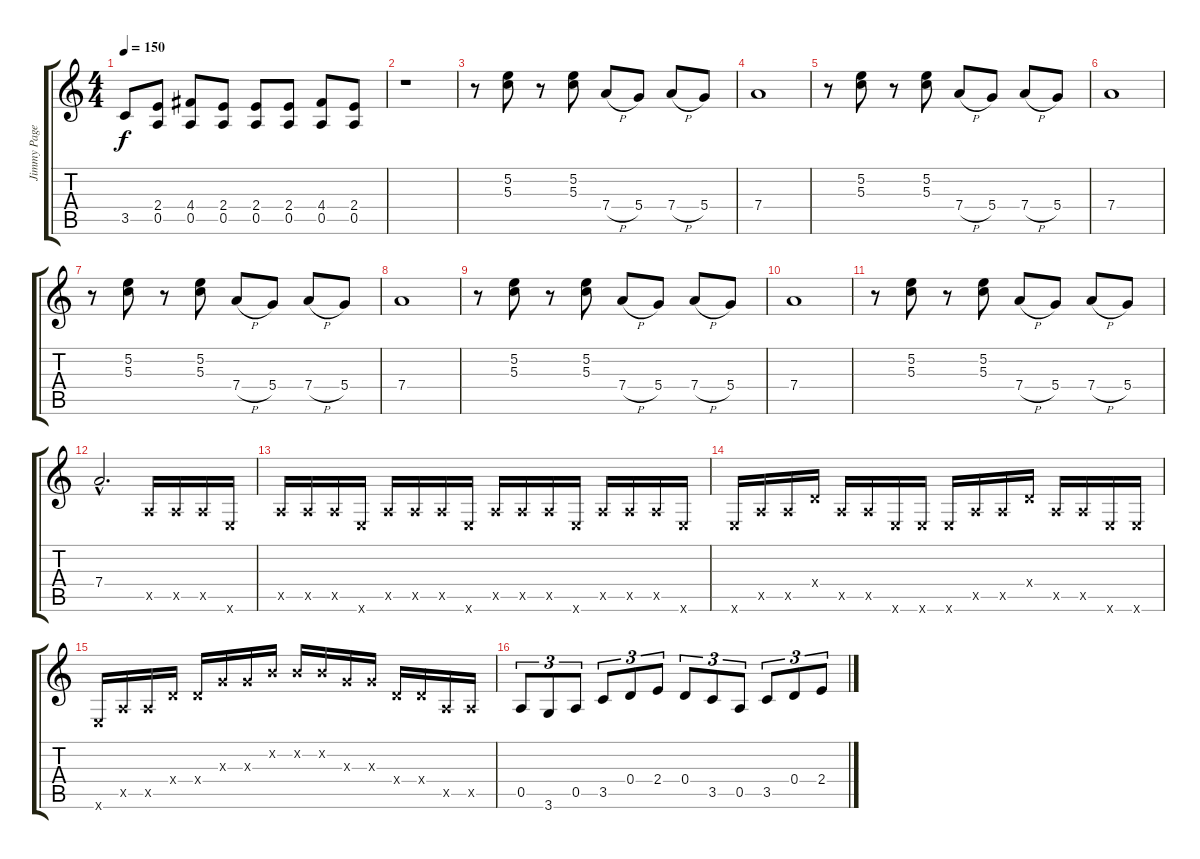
\track ("Jimmy Page" "Jimmy Page") {instrument overdrivenguitar}
\staff {score tabs}
\tuning (E4 B3 G3 D3 A2 E2) {hide}
\ts (4 4)
\tempo 150
\clef g2
\ks c
3.5{t}.8{dy f} (2.4 0.5).8 (4.4 0.5).8 (2.4 0.5).8 (2.4 0.5).8 (2.4 0.5).8 (4.4 0.5).8 (2.4 0.5).8 |
r.1 |
r.8 (5.2 5.3).8 r.8 (5.2 5.3).8 7.4{h}.8 5.4.8 7.4{h}.8 5.4.8 |
7.4.1 |
r.8 (5.2 5.3).8 r.8 (5.2 5.3).8 7.4{h}.8 5.4.8 7.4{h}.8 5.4.8 |
7.4.1 |
r.8 (5.2 5.3).8 r.8 (5.2 5.3).8 7.4{h}.8 5.4.8 7.4{h}.8 5.4.8 |
7.4.1 |
r.8 (5.2 5.3).8 r.8 (5.2 5.3).8 7.4{h}.8 5.4.8 7.4{h}.8 5.4.8 |
7.4.1 |
r.8 (5.2 5.3).8 r.8 (5.2 5.3).8 7.4{h}.8 5.4.8 7.4{h}.8 5.4.8 |
7.4{hac}.2{d} 0.5{x}.16 0.5{x}.16 0.5{x}.16 0.6{x}.16 |
0.5{x}.16 0.5{x}.16 0.5{x}.16 0.6{x}.16 0.5{x}.16 0.5{x}.16 0.5{x}.16 0.6{x}.16 0.5{x}.16 0.5{x}.16 0.5{x}.16 0.6{x}.16 0.5{x}.16 0.5{x}.16 0.5{x}.16 0.6{x}.16 |
0.6{x}.16 0.5{x}.16 0.5{x}.16 0.4{x}.16 0.5{x}.16 0.5{x}.16 0.6{x}.16 0.6{x}.16 0.6{x}.16 0.5{x}.16 0.5{x}.16 0.4{x}.16 0.5{x}.16 0.5{x}.16 0.6{x}.16 0.6{x}.16 |
0.6{x}.16 0.5{x}.16 0.5{x}.16 0.4{x}.16 0.4{x}.16 0.3{x}.16 0.3{x}.16 0.2{x}.16 0.2{x}.16 0.2{x}.16 0.3{x}.16 0.3{x}.16 0.4{x}.16 0.4{x}.16 0.5{x}.16 0.5{x}.16 |
0.5.8{tu (3 2)} 3.6.8{tu (3 2)} 0.5.8{tu (3 2)} 3.5.8{tu (3 2)} 0.4.8{tu (3 2)} 2.4.8{tu (3 2)} 0.4.8{tu (3 2)} 3.5.8{tu (3 2)} 0.5.8{tu (3 2)} 3.5.8{tu (3 2)} 0.4.8{tu (3 2)} 2.4.8{tu (3 2)}
